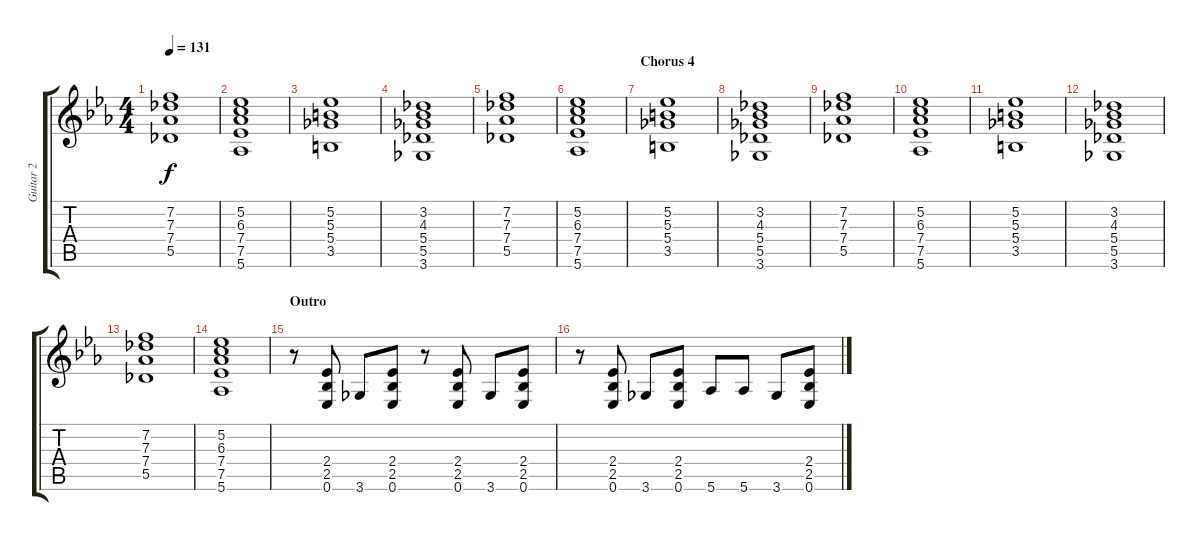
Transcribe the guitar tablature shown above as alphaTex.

\track ("Guitar 2" "Guitar 2") {instrument distortionguitar}
\staff {score tabs}
\tuning (Eb4 Bb3 Gb3 Db3 Ab2 Eb2) {hide}
\ts (4 4)
\tempo 131
\clef g2
\ks eb
(7.2 7.3 7.4 5.5).1{dy f} |
(5.2 6.3 7.4 7.5 5.6).1 |
(5.2 5.3 5.4 3.5).1 |
(3.2 4.3 5.4 5.5 3.6).1 |
(7.2 7.3 7.4 5.5).1 |
(5.2 6.3 7.4 7.5 5.6).1 |
\section ("" "Chorus 4")
(5.2 5.3 5.4 3.5).1 |
(3.2 4.3 5.4 5.5 3.6).1 |
(7.2 7.3 7.4 5.5).1 |
(5.2 6.3 7.4 7.5 5.6).1 |
(5.2 5.3 5.4 3.5).1 |
(3.2 4.3 5.4 5.5 3.6).1 |
(7.2 7.3 7.4 5.5).1 |
(5.2 6.3 7.4 7.5 5.6).1 |
\section ("" "Outro")
r.8 (2.4 2.5 0.6).8 3.6.8 (2.4 2.5 0.6).8 r.8 (2.4 2.5 0.6).8 3.6.8 (2.4 2.5 0.6).8 |
r.8 (2.4 2.5 0.6).8 3.6.8 (2.4 2.5 0.6).8 5.6.8 5.6.8 3.6.8 (2.4 2.5 0.6).8
